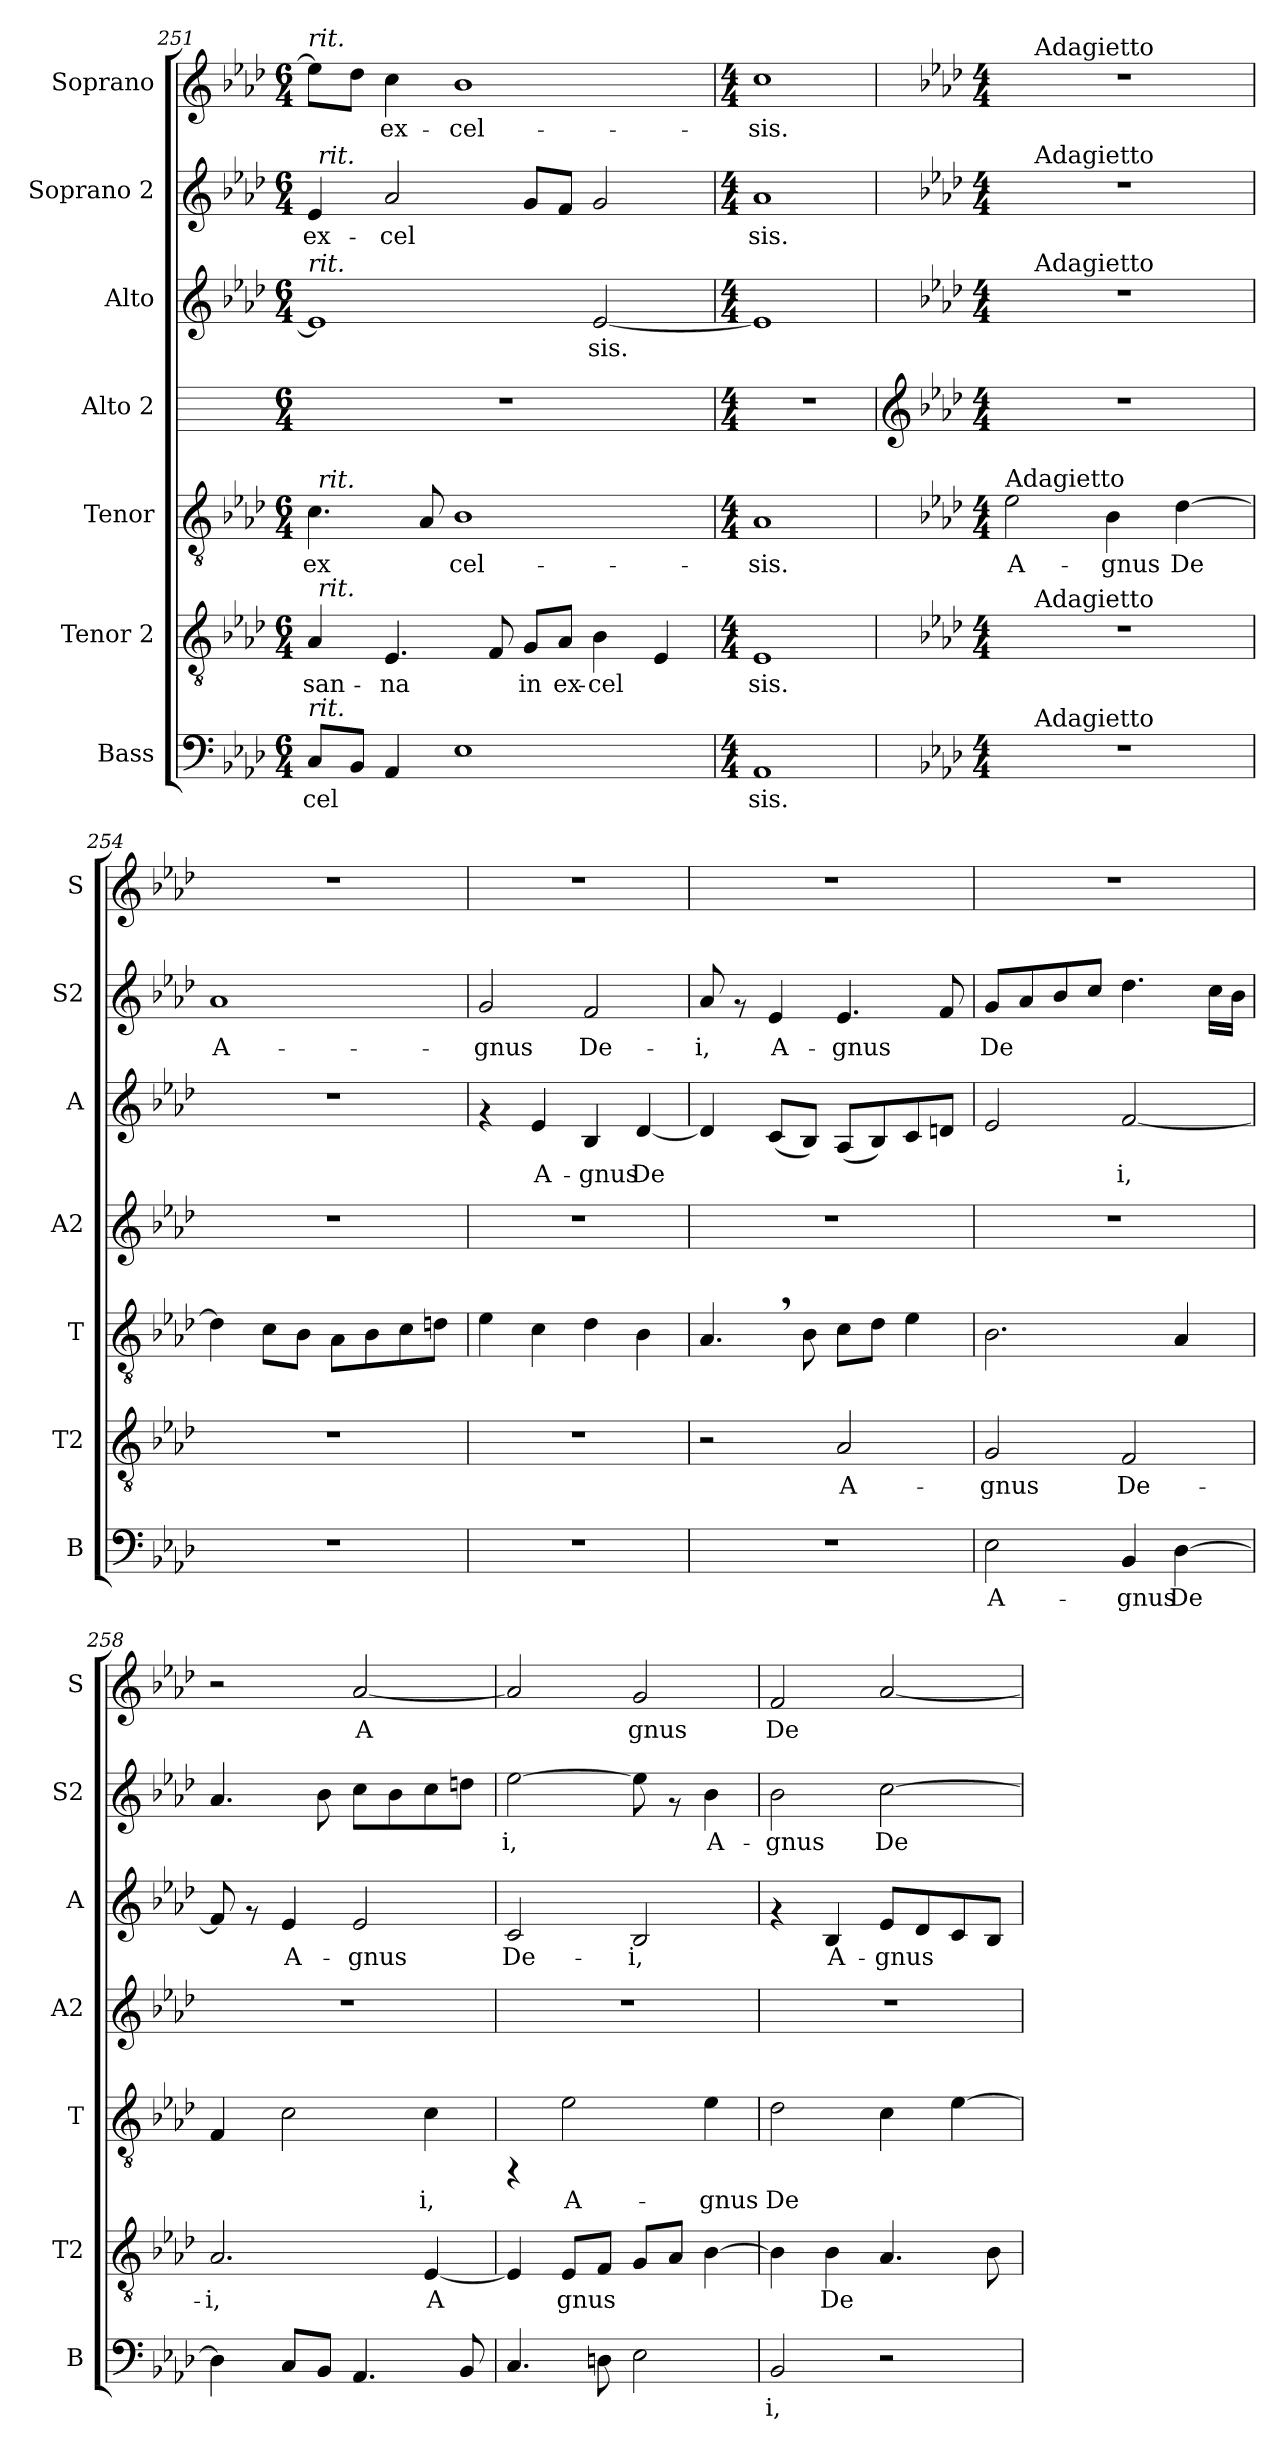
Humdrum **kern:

**kern	**text	**kern	**text	**kern	**text	**kern	**kern	**text	**kern	**text	**kern	**text
*part7	*part7	*part6	*part6	*part5	*part5	*part4	*part3	*part3	*part2	*part2	*part1	*part1
*staff7	*staff7	*staff6	*staff6	*staff5	*staff5	*staff4	*staff3	*staff3	*staff2	*staff2	*staff1	*staff1
*I"Bass	*	*I"Tenor 2	*	*I"Tenor	*	*I"Alto 2	*I"Alto	*	*I"Soprano 2	*	*I"Soprano	*
*I'B	*	*I'T2	*	*I'T	*	*I'A2	*I'A	*	*I'S2	*	*I'S	*
*clefF4	*	*clefGv2	*	*clefGv2	*	*	*clefG2	*	*clefG2	*	*clefG2	*
*k[b-e-a-d-]	*	*k[b-e-a-d-]	*	*k[b-e-a-d-]	*	*k[]	*k[b-e-a-d-]	*	*k[b-e-a-d-]	*	*k[b-e-a-d-]	*
*A-:	*	*A-:	*	*A-:	*	*C:	*A-:	*	*A-:	*	*A-:	*
*M6/4	*	*M6/4	*	*M6/4	*	*M6/4	*M6/4	*	*M6/4	*	*M6/4	*
=251	=251	=251	=251	=251	=251	=251	=251	=251	=251	=251	=251	=251
!	!	!	!	!	!	!	!	!	!	!	!LO:TX:a:i:t=rit.	!
!	!	!	!	!	!	!	!LO:TX:a:i:t=rit.	!	!	!	!	!
!LO:TX:a:i:t=rit.	!	!	!	!	!	!	!	!	!	!	!	!
!	!LO:LY:b:cj	!	!LO:LY:b:cj	!	!LO:LY:b:cj	!	!	!LO:LY:b:cj	!	!LO:LY:b:cj	!	!LO:LY:b:cj
*	*	*^	*	*^	*	*	*	*	*^	*	*	*
8C/L	-cel-	4A-/	64ryy	-san-	4.c\	64ryy	ex-	1.r	1e-]	--	4e-/	64ryy	ex-	8ee-\L]	--
!	!	!	!	!	!	!	!	!	!	!	!	!LO:TX:a:i:t=rit.	!	!	!
!	!	!	!	!	!	!LO:TX:a:i:t=rit.	!	!	!	!	!	!	!	!	!
!	!	!	!LO:TX:a:i:t=rit.	!	!	!	!	!	!	!	!	!	!	!	!
.	.	.	1ryy	.	.	1ryy	.	.	.	.	.	1ryy	.	.	.
!	!LO:LY:b:cj	!	!	!	!	!	!	!	!	!	!	!	!	!	!LO:LY:b:cj
8BB-/J	--	.	.	.	.	.	.	.	.	.	.	.	.	8dd-\J	--
!	!LO:LY:b:cj	!	!	!LO:LY:b:cj	!	!	!	!	!	!	!	!	!LO:LY:b:cj	!	!LO:LY:b:cj
4AA-/	--	4.E-/	.	-na	.	.	.	.	.	.	2a-/	.	-cel-	4cc\	-ex-
!	!	!	!	!	!	!	!LO:LY:b:cj	!	!	!	!	!	!	!	!
.	.	.	.	.	8A-/	.	--	.	.	.	.	.	.	.	.
!	!LO:LY:b:cj	!	!	!	!	!	!LO:LY:b:cj	!	!	!	!	!	!	!	!LO:LY:b:cj
1E-	--	.	.	.	1B-	.	-cel-	.	.	.	.	.	.	1b-	-cel-
!	!	!	!	!LO:LY:b:cj	!	!	!	!	!	!	!	!	!	!	!
.	.	8F/	.	.	.	.	.	.	.	.	.	.	.	.	.
!	!	!	!	!LO:LY:b:cj	!	!	!	!	!	!	!	!	!LO:LY:b:cj	!	!
.	.	8G/L	.	in	.	.	.	.	.	.	8g/L	.	--	.	.
!	!	!	!	!LO:LY:b:cj	!	!	!	!	!	!	!	!	!LO:LY:b:cj	!	!
.	.	8A-/J	.	ex-	.	.	.	.	.	.	8f/J	.	--	.	.
!	!	!	!	!LO:LY:b:cj	!	!	!	!	!	!LO:LY:b:cj	!	!	!LO:LY:b:cj	!	!
.	.	4B-\	.	-cel-	.	.	.	.	[<2e-/	-sis.	2g/	.	--	.	.
.	.	.	4ryy	.	.	4ryy	.	.	.	.	.	4ryy	.	.	.
!	!	!	!	!LO:LY:b:cj	!	!	!	!	!	!	!	!	!	!	!
.	.	4E-/	.	--	.	.	.	.	.	.	.	.	.	.	.
.	.	.	8...ryy	.	.	8...ryy	.	.	.	.	.	8...ryy	.	.	.
*	*	*v	*v	*	*	*	*	*	*	*	*v	*v	*	*	*
*	*	*	*	*v	*v	*	*	*	*	*	*	*	*
=252	=252	=252	=252	=252	=252	=252	=252	=252	=252	=252	=252	=252
*M4/4	*	*M4/4	*	*M4/4	*	*M4/4	*M4/4	*	*M4/4	*	*M4/4	*
*	*	*^	*	*^	*	*	*	*	*^	*	*	*
!	!LO:LY:b:cj	!	!	!LO:LY:b:cj	!	!	!LO:LY:b:cj	!	!	!LO:LY:b:cj	!	!	!LO:LY:b:cj	!	!LO:LY:b:cj
*	*	*v	*v	*	*	*	*	*	*	*	*v	*v	*	*	*
*	*	*	*	*v	*v	*	*	*	*	*	*	*	*
1AA-	-sis.	1E-	-sis.	1A-	-sis.	1r	1e-]	.	1a-	-sis.	1cc	-sis.
!!LO:PB:g=z
=253!	=253!	=253!	=253!	=253!	=253!	=253!	=253!	=253!	=253!	=253!	=253!	=253!
*	*	*	*	*	*	*clefG2	*	*	*	*	*	*
*	*	*	*	*	*	*k[b-e-a-d-]	*	*	*	*	*	*
*	*	*	*	*	*	*A-:	*	*	*	*	*	*
*M4/4	*	*M4/4	*	*M4/4	*	*M4/4	*M4/4	*	*M4/4	*	*M4/4	*
*	*	*	*	*MM72	*	*	*	*	*	*	*	*
!	!	!	!	!LO:TX:a:t=Adagietto	!	!	!	!	!	!	!	!
!	!	!	!	!	!LO:LY:b:cj	!	!	!	!	!	!	!
*^	*	*^	*	*	*	*	*^	*	*^	*	*^	*
1r	16.ryy	.	1r	16.ryy	.	2e-\	A-	1r	1r	16.ryy	.	1r	16.ryy	.	1r	16.ryy	.
*MM72	*	*	*MM72	*	*	*	*	*	*MM72	*	*	*MM72	*	*	*MM72	*	*
!	!	!	!	!	!	!	!	!	!	!	!	!	!	!	!	!LO:TX:a:t=Adagietto	!
!	!	!	!	!	!	!	!	!	!	!	!	!	!LO:TX:a:t=Adagietto	!	!	!	!
!	!	!	!	!	!	!	!	!	!	!LO:TX:a:t=Adagietto	!	!	!	!	!	!	!
!	!	!	!	!LO:TX:a:t=Adagietto	!	!	!	!	!	!	!	!	!	!	!	!	!
!	!LO:TX:a:t=Adagietto	!	!	!	!	!	!	!	!	!	!	!	!	!	!	!	!
.	2ryy	.	.	2ryy	.	.	.	.	.	2ryy	.	.	2ryy	.	.	2ryy	.
!	!	!	!	!	!	!	!LO:LY:b:cj	!	!	!	!	!	!	!	!	!	!
.	.	.	.	.	.	4B-\	-gnus	.	.	.	.	.	.	.	.	.	.
.	4ryy	.	.	4ryy	.	.	.	.	.	4ryy	.	.	4ryy	.	.	4ryy	.
!	!	!	!	!	!	!	!LO:LY:b:cj	!	!	!	!	!	!	!	!	!	!
.	.	.	.	.	.	[>4d-\	De-	.	.	.	.	.	.	.	.	.	.
.	8ryy	.	.	8ryy	.	.	.	.	.	8ryy	.	.	8ryy	.	.	8ryy	.
.	32ryy	.	.	32ryy	.	.	.	.	.	32ryy	.	.	32ryy	.	.	32ryy	.
=254	=254	=254	=254	=254	=254	=254	=254	=254	=254	=254	=254	=254	=254	=254	=254	=254	=254
!	!	!	!	!	!	!	!LO:LY:b:cj	!	!	!	!	!	!	!LO:LY:b:cj	!	!	!
*v	*v	*	*	*	*	*	*	*	*v	*v	*	*v	*v	*	*v	*v	*
*	*	*v	*v	*	*	*	*	*	*	*	*	*	*
1r	.	1r	.	4d-\]	--	1r	1r	.	1a-	A-	1r	.
!	!	!	!	!	!LO:LY:b:cj	!	!	!	!	!	!	!
.	.	.	.	8c\L	--	.	.	.	.	.	.	.
!	!	!	!	!	!LO:LY:b:cj	!	!	!	!	!	!	!
.	.	.	.	8B-\J	--	.	.	.	.	.	.	.
!	!	!	!	!	!LO:LY:b:cj	!	!	!	!	!	!	!
.	.	.	.	8A-\L	--	.	.	.	.	.	.	.
!	!	!	!	!	!LO:LY:b:cj	!	!	!	!	!	!	!
.	.	.	.	8B-\	--	.	.	.	.	.	.	.
!	!	!	!	!	!LO:LY:b:cj	!	!	!	!	!	!	!
.	.	.	.	8c\	--	.	.	.	.	.	.	.
!	!	!	!	!	!LO:LY:b:cj	!	!	!	!	!	!	!
.	.	.	.	8dn\J	--	.	.	.	.	.	.	.
=255	=255	=255	=255	=255	=255	=255	=255	=255	=255	=255	=255	=255
!	!	!	!	!	!LO:LY:b:cj	!	!	!	!	!LO:LY:b:cj	!	!
1r	.	1r	.	4e-\	--	1r	4rf	.	2g/	-gnus	1r	.
!	!	!	!	!	!LO:LY:b:cj	!	!	!LO:LY:b:cj	!	!	!	!
.	.	.	.	4c\	--	.	4e-/	A-	.	.	.	.
!	!	!	!	!	!LO:LY:b:cj	!	!	!LO:LY:b:cj	!	!LO:LY:b:cj	!	!
.	.	.	.	4d-\	--	.	4B-/	-gnus	2f/	De-	.	.
!	!	!	!	!	!LO:LY:b:cj	!	!	!LO:LY:b:cj	!	!	!	!
.	.	.	.	4B-\	--	.	[<4d-/	De-	.	.	.	.
=256	=256	=256	=256	=256	=256	=256	=256	=256	=256	=256	=256	=256
!	!	!	!	!	!LO:LY:b:cj	!	!	!LO:LY:b:cj	!	!LO:LY:b:cj	!	!
1r	.	2r	.	4.A-,>/	--	1r	4d-/]	--	8a-/	-i,	1r	.
.	.	.	.	.	.	.	.	.	8rf	.	.	.
!	!	!	!	!	!	!	!	!LO:LY:b:cj	!	!LO:LY:b:cj	!	!
.	.	.	.	.	.	.	(>8c/L	--	4e-/	A-	.	.
!	!	!	!	!	!LO:LY:b:cj	!	!	!LO:LY:b:cj	!	!	!	!
.	.	.	.	8B-\	--	.	8B-/J)	--	.	.	.	.
!	!	!	!LO:LY:b:cj	!	!LO:LY:b:cj	!	!	!LO:LY:b:cj	!	!LO:LY:b:cj	!	!
.	.	2A-/	A-	8c\L	--	.	(>8A-/L	--	4.e-/	-gnus	.	.
!	!	!	!	!	!LO:LY:b:cj	!	!	!LO:LY:b:cj	!	!	!	!
.	.	.	.	8d-\J	--	.	8B-/)	--	.	.	.	.
!	!	!	!	!	!LO:LY:b:cj	!	!	!LO:LY:b:cj	!	!	!	!
.	.	.	.	4e-\	--	.	8c/	--	.	.	.	.
!	!	!	!	!	!	!	!	!LO:LY:b:cj	!	!LO:LY:b:cj	!	!
.	.	.	.	.	.	.	8dn/J	--	8f/	.	.	.
=257	=257	=257	=257	=257	=257	=257	=257	=257	=257	=257	=257	=257
!	!LO:LY:b:cj	!	!LO:LY:b:cj	!	!LO:LY:b:cj	!	!	!LO:LY:b:cj	!	!LO:LY:b:cj	!	!
2E-\	A-	2G/	-gnus	2.B-\	--	1r	2e-/	--	8g/L	De-	1r	.
!	!	!	!	!	!	!	!	!	!	!LO:LY:b:cj	!	!
.	.	.	.	.	.	.	.	.	8a-/	--	.	.
!	!	!	!	!	!	!	!	!	!	!LO:LY:b:cj	!	!
.	.	.	.	.	.	.	.	.	8b-/	--	.	.
!	!	!	!	!	!	!	!	!	!	!LO:LY:b:cj	!	!
.	.	.	.	.	.	.	.	.	8cc/J	--	.	.
!	!LO:LY:b:cj	!	!LO:LY:b:cj	!	!	!	!	!LO:LY:b:cj	!	!LO:LY:b:cj	!	!
4BB-/	-gnus	2F/	De-	.	.	.	[>2f/	-i,	4.dd-\	--	.	.
!	!LO:LY:b:cj	!	!	!	!LO:LY:b:cj	!	!	!	!	!	!	!
[>4D-\	De-	.	.	4A-/	--	.	.	.	.	.	.	.
!	!	!	!	!	!	!	!	!	!	!LO:LY:b:cj	!	!
.	.	.	.	.	.	.	.	.	16cc\L	--	.	.
!	!	!	!	!	!	!	!	!	!	!LO:LY:b:cj	!	!
.	.	.	.	.	.	.	.	.	16b-\J	--	.	.
!!LO:PB:g=z
=258	=258	=258	=258	=258	=258	=258	=258	=258	=258	=258	=258	=258
!	!LO:LY:b:cj	!	!LO:LY:b:cj	!	!LO:LY:b:cj	!	!	!LO:LY:b:cj	!	!LO:LY:b:cj	!	!
4D-\]	--	2.A-/	-i,	4F/	--	1r	8f/]	.	4.a-/	--	2r	.
.	.	.	.	.	.	.	8rf	.	.	.	.	.
!	!LO:LY:b:cj	!	!	!	!LO:LY:b:cj	!	!	!LO:LY:b:cj	!	!	!	!
8C/L	--	.	.	2c\	--	.	4e-/	A-	.	.	.	.
!	!LO:LY:b:cj	!	!	!	!	!	!	!	!	!LO:LY:b:cj	!	!
8BB-/J	--	.	.	.	.	.	.	.	8b-\	--	.	.
!	!LO:LY:b:cj	!	!	!	!	!	!	!LO:LY:b:cj	!	!LO:LY:b:cj	!	!LO:LY:b:cj
4.AA-/	--	.	.	.	.	.	2e-/	-gnus	8cc\L	--	[<2a-/	A-
!	!	!	!	!	!	!	!	!	!	!LO:LY:b:cj	!	!
.	.	.	.	.	.	.	.	.	8b-\	--	.	.
!	!	!	!LO:LY:b:cj	!	!LO:LY:b:cj	!	!	!	!	!LO:LY:b:cj	!	!
.	.	[<4E-/	A-	4c\	-i,	.	.	.	8cc\	--	.	.
!	!LO:LY:b:cj	!	!	!	!	!	!	!	!	!LO:LY:b:cj	!	!
8BB-/	--	.	.	.	.	.	.	.	8ddn\J	--	.	.
=259	=259	=259	=259	=259	=259	=259	=259	=259	=259	=259	=259	=259
!	!LO:LY:b:cj	!	!LO:LY:b:cj	!	!	!	!	!LO:LY:b:cj	!	!LO:LY:b:cj	!	!LO:LY:b:cj
4.C/	--	4E-/]	--	4rFF	.	1r	2c/	De-	[>2ee-\	-i,	2a-/]	--
!	!	!	!LO:LY:b:cj	!	!LO:LY:b:cj	!	!	!	!	!	!	!
.	.	8E-/L	-gnus	2e-\	A-	.	.	.	.	.	.	.
!	!LO:LY:b:cj	!	!LO:LY:b:cj	!	!	!	!	!	!	!	!	!
8Dn\	--	8F/J	.	.	.	.	.	.	.	.	.	.
!	!LO:LY:b:cj	!	!LO:LY:b:cj	!	!	!	!	!LO:LY:b:cj	!	!LO:LY:b:cj	!	!LO:LY:b:cj
2E-\	--	8G/L	.	.	.	.	2B-/	-i,	8ee-\]	.	2g/	-gnus
!	!	!	!LO:LY:b:cj	!	!	!	!	!	!	!	!	!
.	.	8A-/J	.	.	.	.	.	.	8rf	.	.	.
!	!	!	!LO:LY:b:cj	!	!LO:LY:b:cj	!	!	!	!	!LO:LY:b:cj	!	!
.	.	[>4B-\	.	4e-\	-gnus	.	.	.	4b-\	A-	.	.
=260	=260	=260	=260	=260	=260	=260	=260	=260	=260	=260	=260	=260
!	!LO:LY:b:cj	!	!LO:LY:b:cj	!	!LO:LY:b:cj	!	!	!	!	!LO:LY:b:cj	!	!LO:LY:b:cj
2BB-/	-i,	4B-\]	.	2d-\	De-	1r	4rf	.	2b-\	-gnus	2f/	De-
!	!	!	!LO:LY:b:cj	!	!	!	!	!LO:LY:b:cj	!	!	!	!
.	.	4B-\	De-	.	.	.	4B-/	A-	.	.	.	.
!	!	!	!LO:LY:b:cj	!	!LO:LY:b:cj	!	!	!LO:LY:b:cj	!	!LO:LY:b:cj	!	!LO:LY:b:cj
2r	.	4.A-/	--	4c\	--	.	8e-/L	-gnus	[>2cc\	De-	[<2a-/	--
!	!	!	!	!	!	!	!	!LO:LY:b:cj	!	!	!	!
.	.	.	.	.	.	.	8d-/	.	.	.	.	.
!	!	!	!	!	!LO:LY:b:cj	!	!	!LO:LY:b:cj	!	!	!	!
.	.	.	.	[>4e-\	--	.	8c/	.	.	.	.	.
!	!	!	!LO:LY:b:cj	!	!	!	!	!LO:LY:b:cj	!	!	!	!
.	.	8B-\	--	.	.	.	8B-/J	.	.	.	.	.
=	=	=	=	=	=	=	=	=	=	=	=	=
*-	*-	*-	*-	*-	*-	*-	*-	*-	*-	*-	*-	*-
